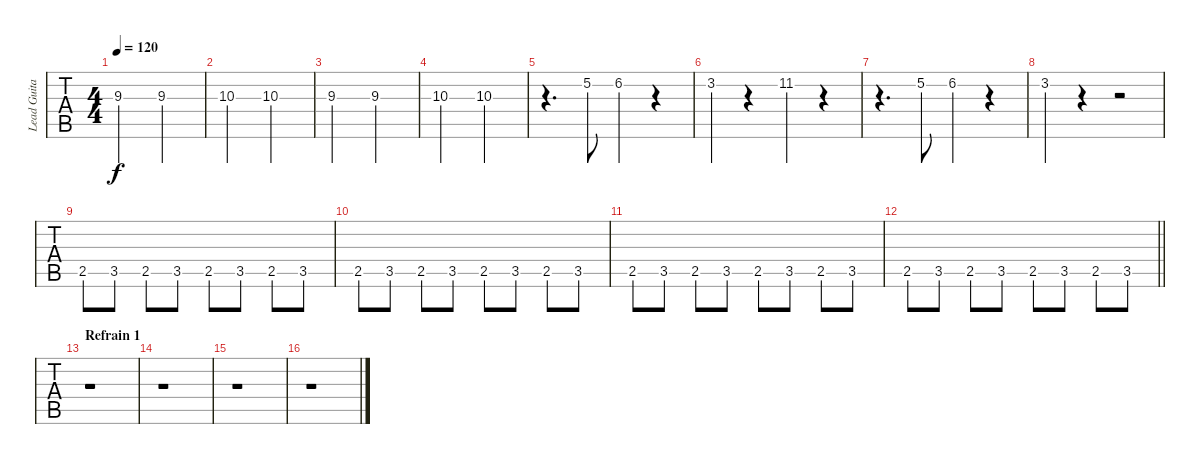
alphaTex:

\track ("Lead Guitar (Enrik Garcia)" "Lead Guita") {instrument distortionguitar}
\staff {tabs}
\tuning (Eb4 Bb3 Gb3 Db3 Ab2 Eb2) {hide}
\ts (4 4)
\tempo 120
\clef g2
\ks c
9.3.2{dy f} 9.3.2 |
10.3.2 10.3.2 |
9.3.2 9.3.2 |
10.3.2 10.3.2 |
r.4{d} 5.2.8 6.2.4 r.4 |
3.2.4 r.4 11.2.4 r.4 |
r.4{d} 5.2.8 6.2.4 r.4 |
3.2.4 r.4 r.2 |
2.5.8{instrument distortionguitar} 3.5.8 2.5.8 3.5.8 2.5.8 3.5.8 2.5.8 3.5.8 |
2.5.8 3.5.8 2.5.8 3.5.8 2.5.8 3.5.8 2.5.8 3.5.8 |
2.5.8 3.5.8 2.5.8 3.5.8 2.5.8 3.5.8 2.5.8 3.5.8 |
\barLineRight lightlight
2.5.8 3.5.8 2.5.8 3.5.8 2.5.8 3.5.8 2.5.8 3.5.8 |
\section ("" "Refrain 1")
r.1 |
r.1 |
r.1 |
r.1
